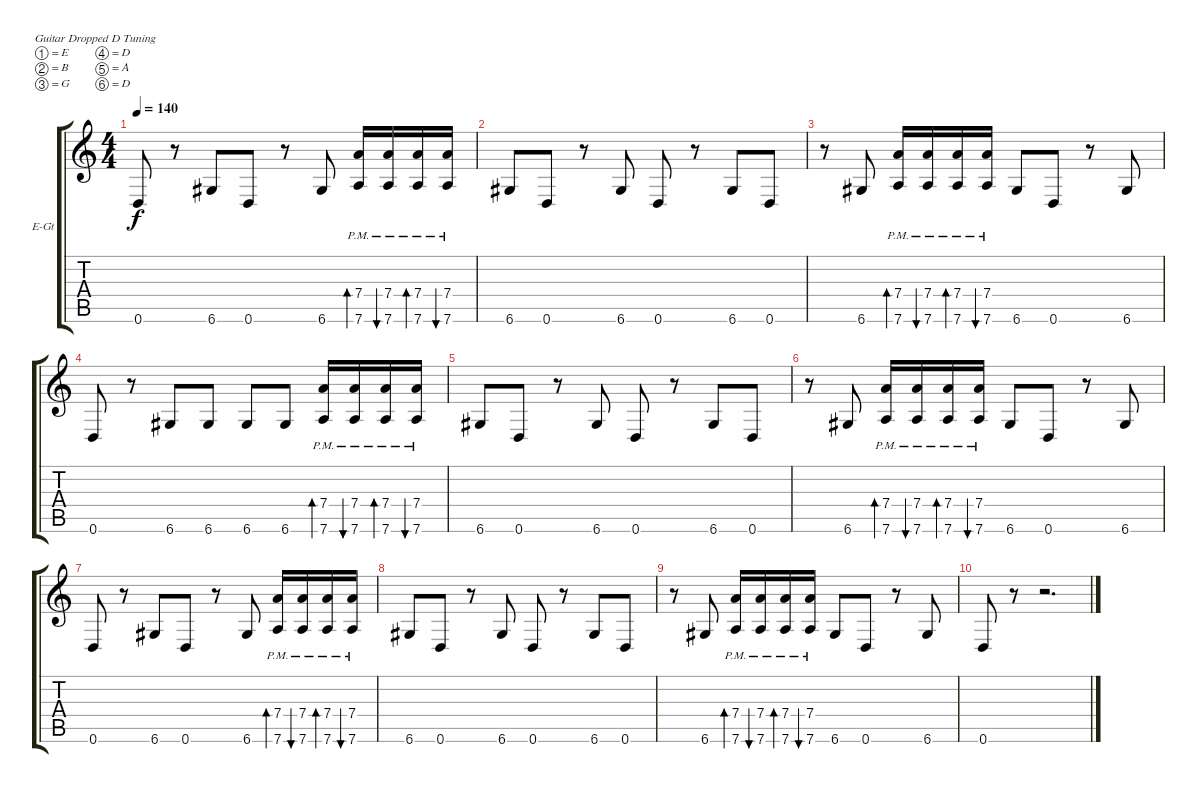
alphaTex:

\bracketExtendMode groupsimilarinstruments
\firstSystemTrackNameOrientation horizontal
\otherSystemsTrackNameOrientation horizontal
\track ("Add guitar" "E-Gt") {instrument distortionguitar}
\staff {score tabs}
\tuning (E4 B3 G3 D3 A2 D2)
\ts (4 4)
\tempo 140
\clef g2
\ks c
0.6.8{dy f} r.8 6.6.8 0.6.8 r.8 6.6.8 (7.6{pm} 7.4{pm}).16{bd 480} (7.6{pm} 7.4{pm}).16{bu 480} (7.6{pm} 7.4{pm}).16{bd 480} (7.6{pm} 7.4{pm}).16{bu 480} |
6.6.8 0.6.8 r.8 6.6.8 0.6.8 r.8 6.6.8 0.6.8 |
r.8 6.6.8 (7.6{pm} 7.4{pm}).16{bd 480} (7.6{pm} 7.4{pm}).16{bu 480} (7.6{pm} 7.4{pm}).16{bd 480} (7.6{pm} 7.4{pm}).16{bu 480} 6.6.8 0.6.8 r.8 6.6.8 |
0.6.8 r.8 6.6.8 6.6.8 6.6.8 6.6.8 (7.6{pm} 7.4{pm}).16{bd 480} (7.6{pm} 7.4{pm}).16{bu 480} (7.6{pm} 7.4{pm}).16{bd 480} (7.6{pm} 7.4{pm}).16{bu 480} |
6.6.8 0.6.8 r.8 6.6.8 0.6.8 r.8 6.6.8 0.6.8 |
r.8 6.6.8 (7.6{pm} 7.4{pm}).16{bd 480} (7.6{pm} 7.4{pm}).16{bu 480} (7.6{pm} 7.4{pm}).16{bd 480} (7.6{pm} 7.4{pm}).16{bu 480} 6.6.8 0.6.8 r.8 6.6.8 |
0.6.8 r.8 6.6.8 0.6.8 r.8 6.6.8 (7.6{pm} 7.4{pm}).16{bd 480} (7.6{pm} 7.4{pm}).16{bu 480} (7.6{pm} 7.4{pm}).16{bd 480} (7.6{pm} 7.4{pm}).16{bu 480} |
6.6.8 0.6.8 r.8 6.6.8 0.6.8 r.8 6.6.8 0.6.8 |
r.8 6.6.8 (7.6{pm} 7.4{pm}).16{bd 480} (7.6{pm} 7.4{pm}).16{bu 480} (7.6{pm} 7.4{pm}).16{bd 480} (7.6{pm} 7.4{pm}).16{bu 480} 6.6.8 0.6.8 r.8 6.6.8 |
0.6.8 r.8 r.2{d}
